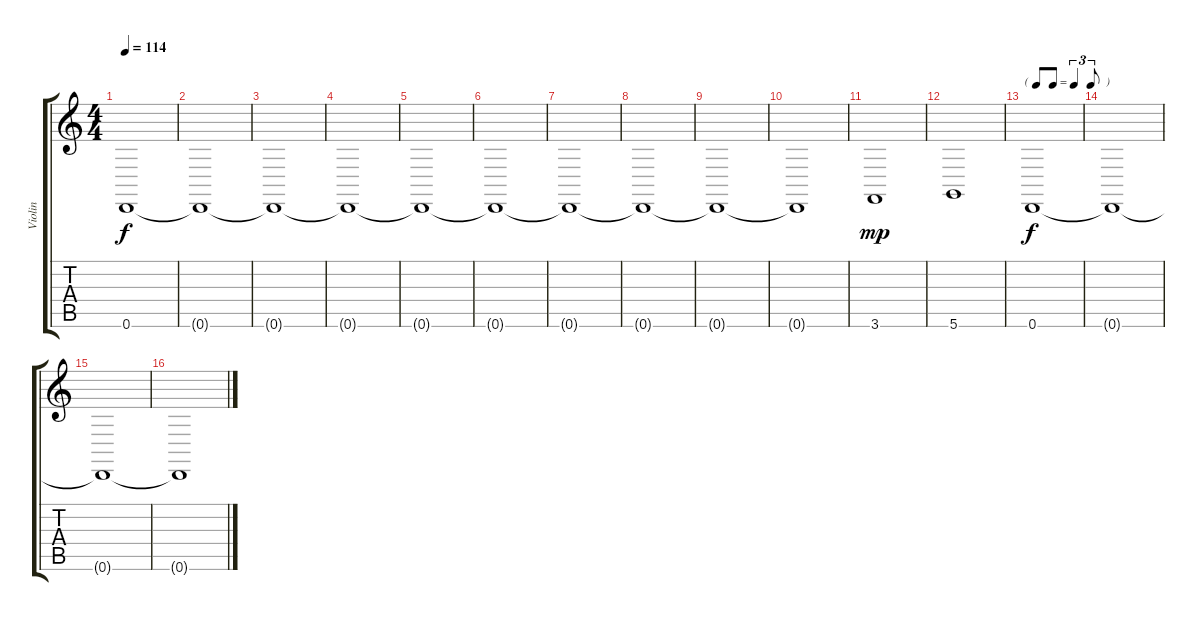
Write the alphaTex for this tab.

\track ("Violin" "Violin") {instrument violin}
\staff {score tabs}
\tuning (E4 B3 G3 D3 A2 D2) {hide}
\ts (4 4)
\tempo 114
\clef g2
\ks c
0.6{t}.1{dy f} |
0.6{t}.1 |
0.6{t}.1 |
0.6{t}.1 |
0.6{t}.1 |
0.6{t}.1 |
0.6{t}.1 |
0.6{t}.1 |
0.6{t}.1 |
0.6{t}.1 |
3.6.1{dy mp} |
5.6.1 |
\tf triplet8th
0.6.1{dy f} |
0.6{t}.1 |
0.6{t}.1 |
0.6{t}.1
